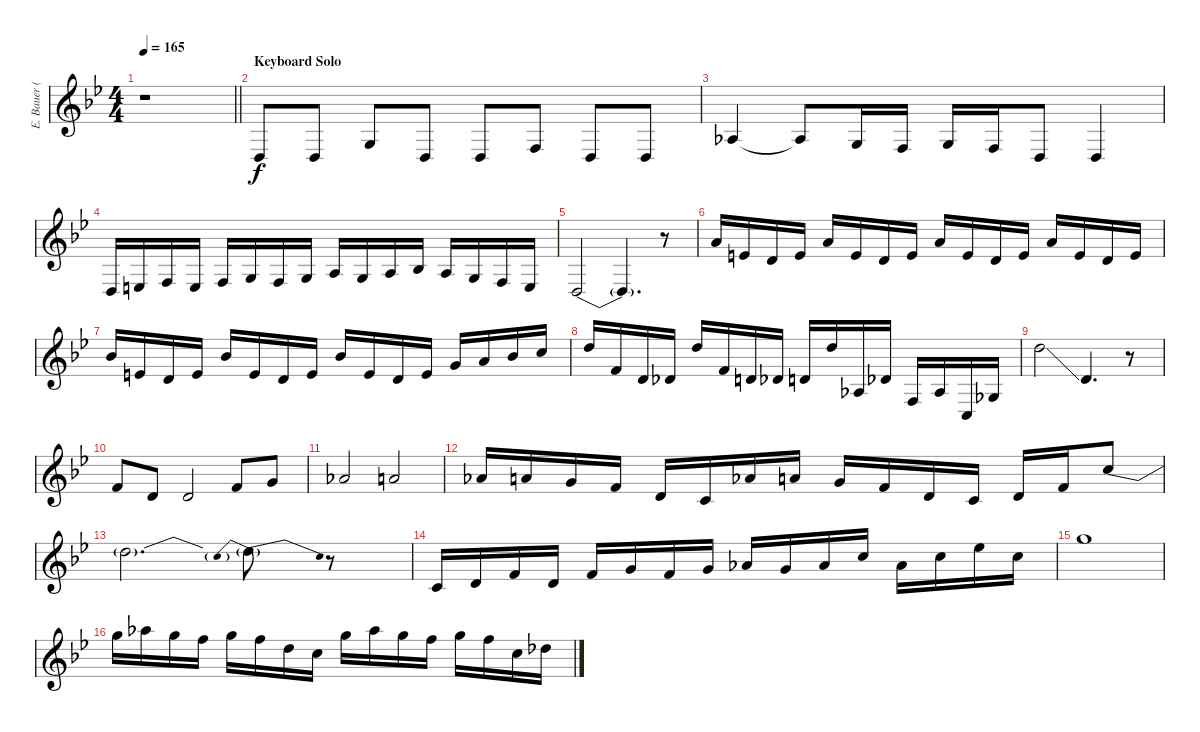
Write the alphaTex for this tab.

\track ("E. Bauer (Keyboard)" "E. Bauer (") {instrument acousticgrandpiano}
\staff {score}
\tuning (E4 B3 G3 D3 A2 E2 B1) {hide}
\ts (4 4)
\tempo 165
\clef g2
\barLineRight lightlight
\ks gminor
r.1{dy f} |
\section ("" "Keyboard Solo")
5.5.8{instrument lead2sawtooth} 5.5.8 5.4.8 5.5.8 5.5.8 3.4.8 5.5.8 5.5.8 |
6.4.4 6.4{t}.8 5.4.16 3.4.16 5.4.16 3.4.16 5.5.8 5.5.4 |
5.5.16 7.5.16 8.5.16 7.5.16 8.5.16 5.4.16 8.5.16 5.4.16 7.4.16 5.4.16 7.4.16 8.4.16 7.4.16 5.4.16 8.5.16 7.5.16 |
5.5{be (custom 0 0 15 2 28 2 34 0 60 0)}.2 5.5{t}.4{d} r.8 |
14.3.16 14.4.16 12.4.16 14.4.16 14.3.16 14.4.16 12.4.16 14.4.16 14.3.16 14.4.16 12.4.16 14.4.16 14.3.16 14.4.16 12.4.16 14.4.16 |
15.3.16 14.4.16 12.4.16 14.4.16 15.3.16 14.4.16 12.4.16 14.4.16 15.3.16 14.4.16 12.4.16 14.4.16 12.3.16 14.3.16 15.3.16 13.2.16 |
10.1.16 1.1.16 3.2.16 2.2.16 10.1.16 1.1.16 3.2.16 2.2.16 3.2.16 10.1.16 1.3.16 2.2.16 3.4.16 1.3.16 3.5.16 4.4.16 |
15.2{ss}.2 3.2.4{d} r.8 |
10.3.8 12.4.8 12.4.2 15.4.8 17.4.8 |
18.4.2 19.4.2 |
18.4.16 19.4.16 17.4.16 15.4.16 17.5.16 15.5.16 18.4.16 19.4.16 17.4.16 15.4.16 17.5.16 15.5.16 17.5.16 15.4.16 17.3{be (bend 0 0 60 4)}.8 |
17.3{t}.2{d} 17.3{be (prebendrelease 0 4 60 0) t}.8 r.8 |
10.4.16 12.4.16 15.4.16 12.4.16 15.4.16 12.3.16 15.4.16 12.3.16 13.3.16 12.3.16 13.3.16 17.3.16 13.3.16 13.2.16 16.2.16 13.2.16 |
20.2{be (custom 0 0 10 2 20 2 30 0 60 0)}.1 |
20.2.16 21.2.16 15.1.16 13.1.16 15.1.16 13.1.16 10.1.16 8.1.16 15.1.16 16.1.16 15.1.16 13.1.16 15.1.16 13.1.16 8.1.16 9.1.16
